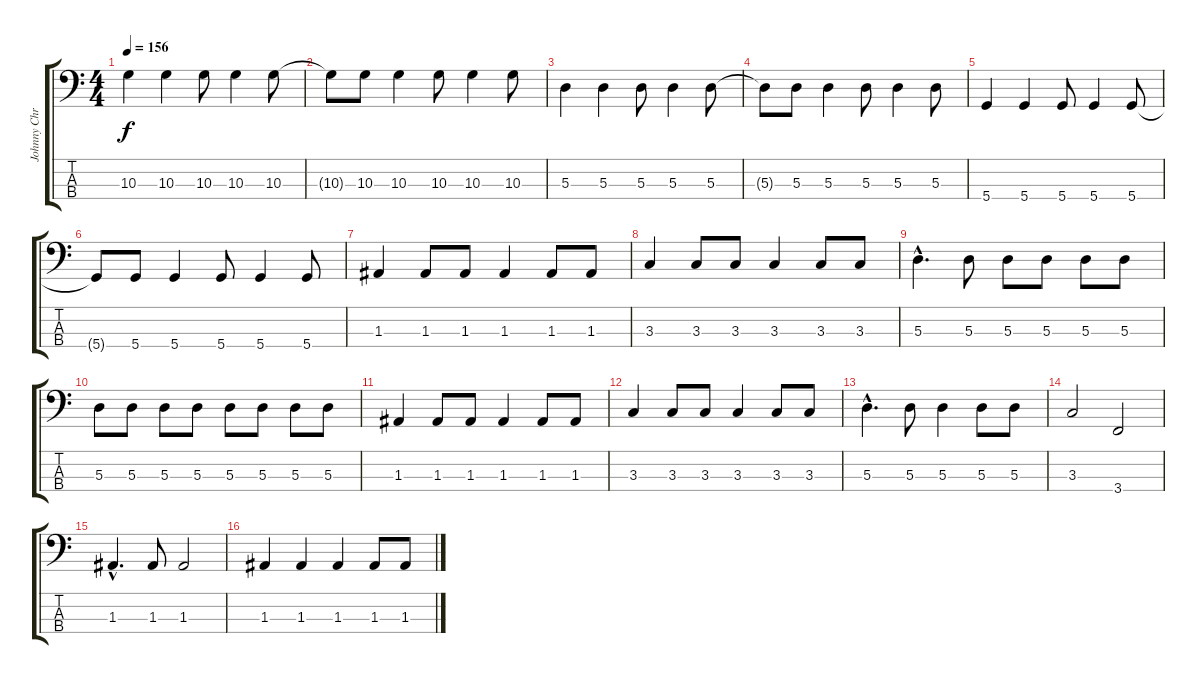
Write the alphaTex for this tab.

\track ("Johnny Christ" "Johnny Chr") {instrument electricbasspick}
\staff {score tabs}
\tuning (G2 D2 A1 D1) {hide}
\ts (4 4)
\tempo 156
\clef f4
\ks c
10.3.4{dy f} 10.3.4 10.3.8 10.3.4 10.3.8 |
10.3{t}.8 10.3.8 10.3.4 10.3.8 10.3.4 10.3.8 |
5.3.4 5.3.4 5.3.8 5.3.4 5.3.8 |
5.3{t}.8 5.3.8 5.3.4 5.3.8 5.3.4 5.3.8 |
5.4.4 5.4.4 5.4.8 5.4.4 5.4.8 |
5.4{t}.8 5.4.8 5.4.4 5.4.8 5.4.4 5.4.8 |
1.3.4 1.3.8 1.3.8 1.3.4 1.3.8 1.3.8 |
3.3.4 3.3.8 3.3.8 3.3.4 3.3.8 3.3.8 |
5.3{hac}.4{d} 5.3.8 5.3.8 5.3.8 5.3.8 5.3.8 |
5.3.8 5.3.8 5.3.8 5.3.8 5.3.8 5.3.8 5.3.8 5.3.8 |
1.3.4 1.3.8 1.3.8 1.3.4 1.3.8 1.3.8 |
3.3.4 3.3.8 3.3.8 3.3.4 3.3.8 3.3.8 |
5.3{hac}.4{d} 5.3.8 5.3.4 5.3.8 5.3.8 |
3.3.2 3.4.2 |
1.3{hac}.4{d} 1.3.8 1.3.2 |
1.3.4 1.3.4 1.3.4 1.3.8 1.3.8
